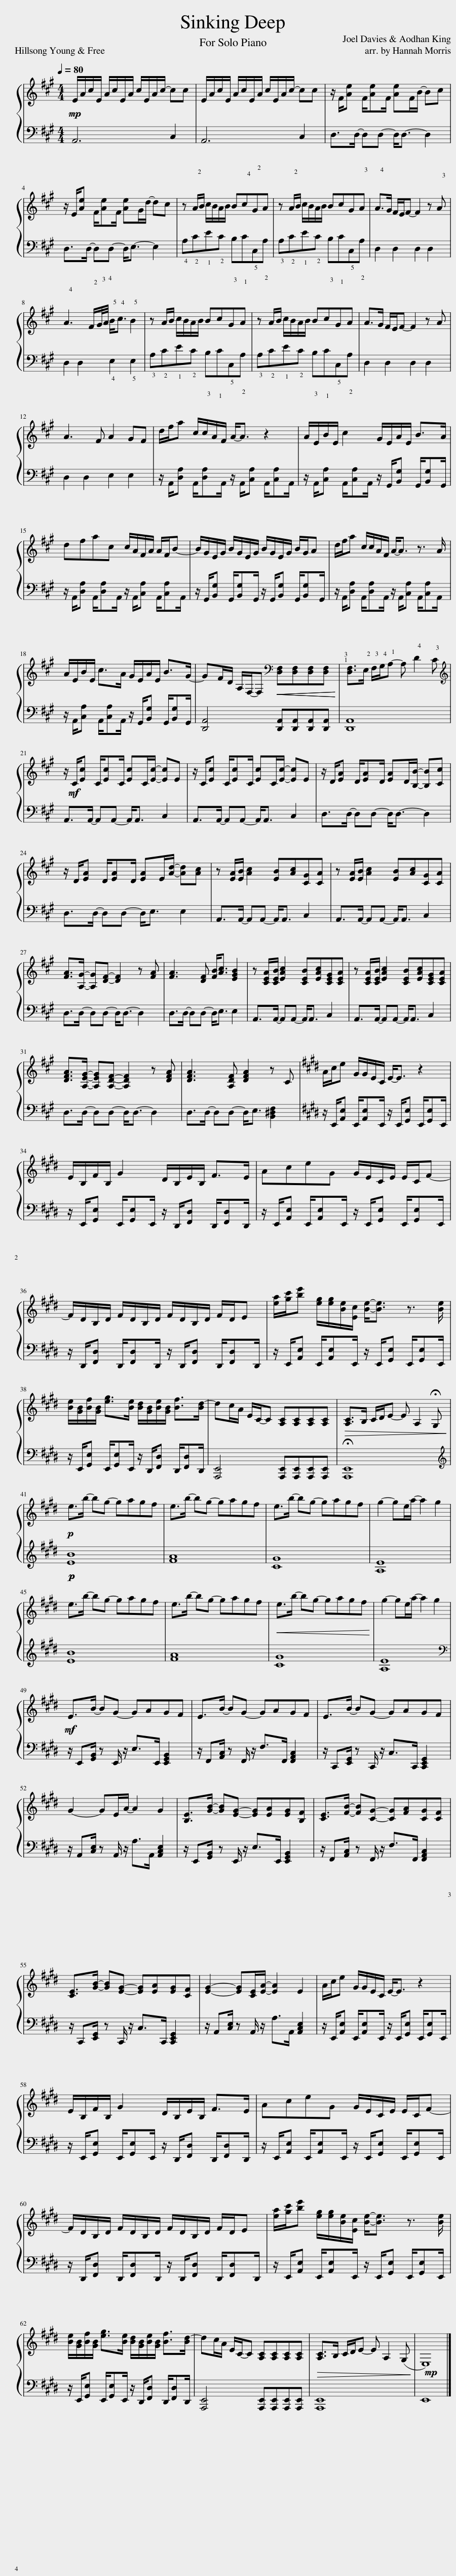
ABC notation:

X:1
%%score { 1 | 2 }
L:1/8
Q:1/4=80
M:4/4
I:linebreak $
K:A
V:1 treble
V:2 bass
V:1
!mp! E/A/c/E/ A/c/E/A/ c/E/A/c/- cc | E/A/c/E/ A/c/E/A/ c/E/A/c/- cc | z/ F/[Ae] F/[Ae]F/ [Ae]F/B/- Bc |$ z/ E/[Ae] F/[Ae]F/ [Ae]G/d/- dc | z !2!A/B/ c/B/A/B/ B!4!c!2!GA | %5
 z !2!A/B/ c/B/A/B/ BcG!3!A | !4!A>G F/E/F- F2 z !3!A |$ !4!A3 !2!F/!3!G/4!4!A/4 !5!B<!4!c !5!B2 | z A/B/ c/B/A/B/ BcGA | z A/B/ c/B/A/B/ BcGA | %10
 A>G F/E/F- F2 z A |$ A3 F A2 GF | d/f/a c/c/A/F/ A-<A z2 | A/E/B/E/ c2 G/E/A/E/ B>A |$ dfac c/A/F/A/ A/F/B- | %15
 B/G/E/G/ B/G/E/G/ B/G/E/G/ B/G/A | d/f/a c/c/A/F/ A-<A z3/2 A/ |$ A/E/B/E/ c>A G/E/A/E/ B>G- | GF/D/ A,/F,/-F,[K:bass]!<(!!<(! [D,F,][D,F,][D,F,][D,F,]!<)!!<)! | !1!!3![D,F,]>!2!E, !3!F,/!4!G,/!1!A,- A, !4!D2 !3!C |$ %20
[K:treble] z/!mf! C/[Ec] C/[Ec]C/ [Ec]C/[Ec]/- [Ec]E | z/ C/[Ec] C/[Ec]C/ [Ec]C/[Ec]/- [Ec]E | z/ D/[EA] D/[EA]D/ [EA]D/[B,B]/- [B,B][Cc] |$ z/ D/[EA] D/[EA]D/ [EA]E/[Ad]/- [Ad][Ac] | z [EA]/[EB]/ [Ac]2 [EB][Ac][CG][CA] | %25
 z [EA]/[EB]/ [Ac]2 [EB][Ac][CG][CA] |$ [FA]>[A,G]- [A,G][DF]- [DF]2 z [FA] | [FA]3 [DF] [FB]<[Ac] [EGB]2 | z [CEA]/[CEB]/ [EAc]2 [CEB][EAc][CEG][CEA] | z [CEA]/[CEB]/ [EAc]2 [CEB][EAc][CEG][CEA] |$ %30
 [DFA]>[A,EG]- [A,EG][A,DF]- [A,DF]2 z [DFA] | [DFA]3 [A,DF] [DFA]2 z C |[K:E] A/c/e G/G/E/C/ E-<E z2 |$ E/B,/F/B,/ G2 D/B,/E/B,/ F>E | AceG G/E/C/E/ E/C/F- |$ %35
 F/D/B,/D/ F/D/B,/D/ F/D/B,/D/ F/D/E | [ea]/[gc']/[be'] [eg]/[eg]/[Be]/[Ec]/ [Be]-<[Be] z3/2 [Be]/ |$ [Be]/[GB]/[Bf]/[GB]/ [eg]>[Be] [Bd]/[GB]/[Be]/[GB]/ [Bf]>[Bd-] | dc/A/ E/C/-C [A,C][A,C][A,C][A,C] |!>(! [A,C]>B, C/D/E- E A,2 !fermata!G,!>)! |$ %40
!p! e>b- bg- gagf | e>b- bg- gagf | e>b- bg- gagf | g2- ge/a/- a2 g2 |$ e>b- bg- gagf | %45
 e>b- bg- gagf |!<(! e>b- bg- gagf!<)! | g2- ge/a/- a2 g2 |$!mf! E>B- BG- GAGF | E>B- BG- GAGF | %50
 E>B- BG- GAGF |$ G2- GE/A/- A2 G2 | [B,E]>[GB]- [GB][EG]- [EG][EA][EG][B,F] | [CE]>[FB]- [FB][CG]- [CG][FA][CG][CF] |$ [CE]>[GB]- [GB][EG]- [EG][EA][EG][CF] | %55
 [EG]2- [EG][CE]/[EA]/- [EA]2 E2 | A/c/e G/G/E/C/ E-<E z2 |$ E/B,/F/B,/ G2 D/B,/E/B,/ F>E | AceG G/E/C/E/ E/C/F- |$ F/D/B,/D/ F/D/B,/D/ F/D/B,/D/ F/D/E | %60
 [ea]/[gc']/[be'] [eg]/[eg]/[Be]/[Ec]/ [Be]-<[Be] z3/2 [Be]/ |$ [Be]/[GB]/[Bf]/[GB]/ [eg]>[Be] [Bd]/[GB]/[Be]/[GB]/ [Bf]>[Bd-] | dc/A/ E/C/-C [A,C][A,C][A,C][A,C] |!>(! [A,C]>B, C/D/E- E A,2 (G,!>)! | E,8) |] %65
V:2
 A,,6 C,2 | A,,6 C,2 | D,>D,- D,D,- D,<D,- D,2 |$ D,>D,- D,D,- D,<E,- E,2 | !4!A,!2!C!1!E!2!C !3!B,!1!C!5!C,!2!A, | %5
 !3!A,!2!C!1!E!2!C !3!B,!1!C!5!C,!2!A, | D,2 D,2 D,2 D,2 |$ D,2 D,2 !4!E,2 !5!E,2 | !3!A,!2!C!1!E!2!C !3!B,!1!C!5!C,!2!A, | !3!A,!2!C!1!E!2!C !3!B,!1!C!5!C,!2!A, | %10
 D,2 D,2 D,2 D,2 |$ D,2 D,2 E,2 E,2 | z/ A,,/[D,A,] A,,/[D,A,]A,,/ z/ A,,/[C,A,] A,,/[C,A,]A,,/ | z/ A,,/[C,A,] A,,/[C,A,]A,,/ z/ G,,/[B,,G,] G,,/[B,,G,]G,,/ |$ z/ A,,/[D,A,] A,,/[D,A,]A,,/ z/ A,,/[C,A,] A,,/[C,A,]A,,/ | %15
 z/ G,,/[B,,G,] G,,/[B,,G,]G,,/ z/ G,,/[B,,G,] G,,/[B,,G,]G,,/ | z/ A,,/[D,A,] A,,/[D,A,]A,,/ z/ A,,/[C,A,] A,,/[C,A,]A,,/ |$ z/ A,,/[C,A,] A,,/[C,A,]A,,/ z/ G,,/[B,,G,] G,,/[B,,G,]G,,/ | [D,,A,,]4 [D,,A,,][D,,A,,][D,,A,,][D,,A,,] | [D,,A,,]8 |$ %20
 A,,>A,,- A,,A,,- A,,<A,, C,2 | A,,>A,,- A,,A,,- A,,<A,, C,2 | D,>D,- D,D,- D,<D,- D,2 |$ D,>D,- D,D,- D,<E, E,2 | A,,>A,,- A,,A,,- A,,<A,, C,2 | %25
 A,,>A,,- A,,A,,- A,,<A,, C,2 |$ D,>D,- D,D,- D,<D,- D,2 | D,>D,- D,D,- D,<E, E,2 | A,,>A,,- A,,A,,- A,,<A,, C,2 | A,,>A,,- A,,A,,- A,,<A,, C,2 |$ %30
 D,>D,- D,D,- D,<D,- D,2 | D,>D,- D,D,- D,<E, [B,,^D,F,]2 |[K:E] z/ E,,/[A,,E,] E,,/[A,,E,]E,,/ z/ E,,/[G,,E,] E,,/[G,,E,]E,,/ |$ z/ E,,/[G,,E,] E,,/[G,,E,]E,,/ z/ D,,/[F,,D,] D,,/[F,,D,]D,,/ | z/ E,,/[A,,E,] E,,/[A,,E,]E,,/ z/ E,,/[G,,E,] E,,/[G,,E,]E,,/ |$ %35
 z/ D,,/[F,,D,] D,,/[F,,D,]D,,/ z/ D,,/[F,,D,] D,,/[F,,D,]D,,/ | z/ E,,/[A,,E,] E,,/[A,,E,]E,,/ z/ E,,/[G,,E,] E,,/[G,,E,]E,,/ |$ z/ E,,/[G,,E,] E,,/[G,,E,]E,,/ z/ D,,/[F,,D,] D,,/[F,,D,]D,,/ | [A,,,E,,]4 [A,,,E,,][A,,,E,,][A,,,E,,][A,,,E,,] | !fermata![A,,,E,,]8 |$ %40
[K:treble]!p!!p! [EB]8 | [FA]8 | [CG]8 | [A,E]8 |$ [EB]8 | %45
 [FA]8 | [CG]8 | [A,E]8 |$[K:bass] z/ E,,[G,,B,,]/ z E,,/ z/ E,>E,, [E,,G,,B,,]2 | z/ F,,[A,,C,]/ z F,,/ z/ F,>F,, [F,,A,,C,]2 | %50
 z/ C,,[E,,G,,]/ z C,,/ z/ C,>C,, [C,,E,,G,,]2 |$ z/ A,,[C,E,]/ z A,,/ z/ A,>A,, [A,,C,E,]2 | z/ E,,[G,,B,,]/ z E,,/ z/ E,>E,, [E,,G,,B,,]2 | z/ F,,[A,,C,]/ z F,,/ z/ F,>F,, [F,,A,,C,]2 |$ z/ C,,[E,,G,,]/ z C,,/ z/ C,>C,, [C,,E,,G,,]2 | %55
 z/ A,,[C,E,]/ z A,,/ z/ A,>A,, [A,,C,E,]2 | z/ E,,/[A,,E,] E,,/[A,,E,]E,,/ z/ E,,/[G,,E,] E,,/[G,,E,]E,,/ |$ z/ E,,/[G,,E,] E,,/[G,,E,]E,,/ z/ D,,/[F,,D,] D,,/[F,,D,]D,,/ | z/ E,,/[A,,E,] E,,/[A,,E,]E,,/ z/ E,,/[G,,E,] E,,/[G,,E,]E,,/ |$ z/ D,,/[F,,D,] D,,/[F,,D,]D,,/ z/ D,,/[F,,D,] D,,/[F,,D,]D,,/ | %60
 z/ E,,/[A,,E,] E,,/[A,,E,]E,,/ z/ E,,/[G,,E,] E,,/[G,,E,]E,,/ |$ z/ E,,/[G,,E,] E,,/[G,,E,]E,,/ z/ D,,/[F,,D,] D,,/[F,,D,]D,,/ | [A,,,E,,]4 [A,,,E,,][A,,,E,,][A,,,E,,][A,,,E,,] | [A,,,E,,]8 |!mp! E,,8 |] %65
